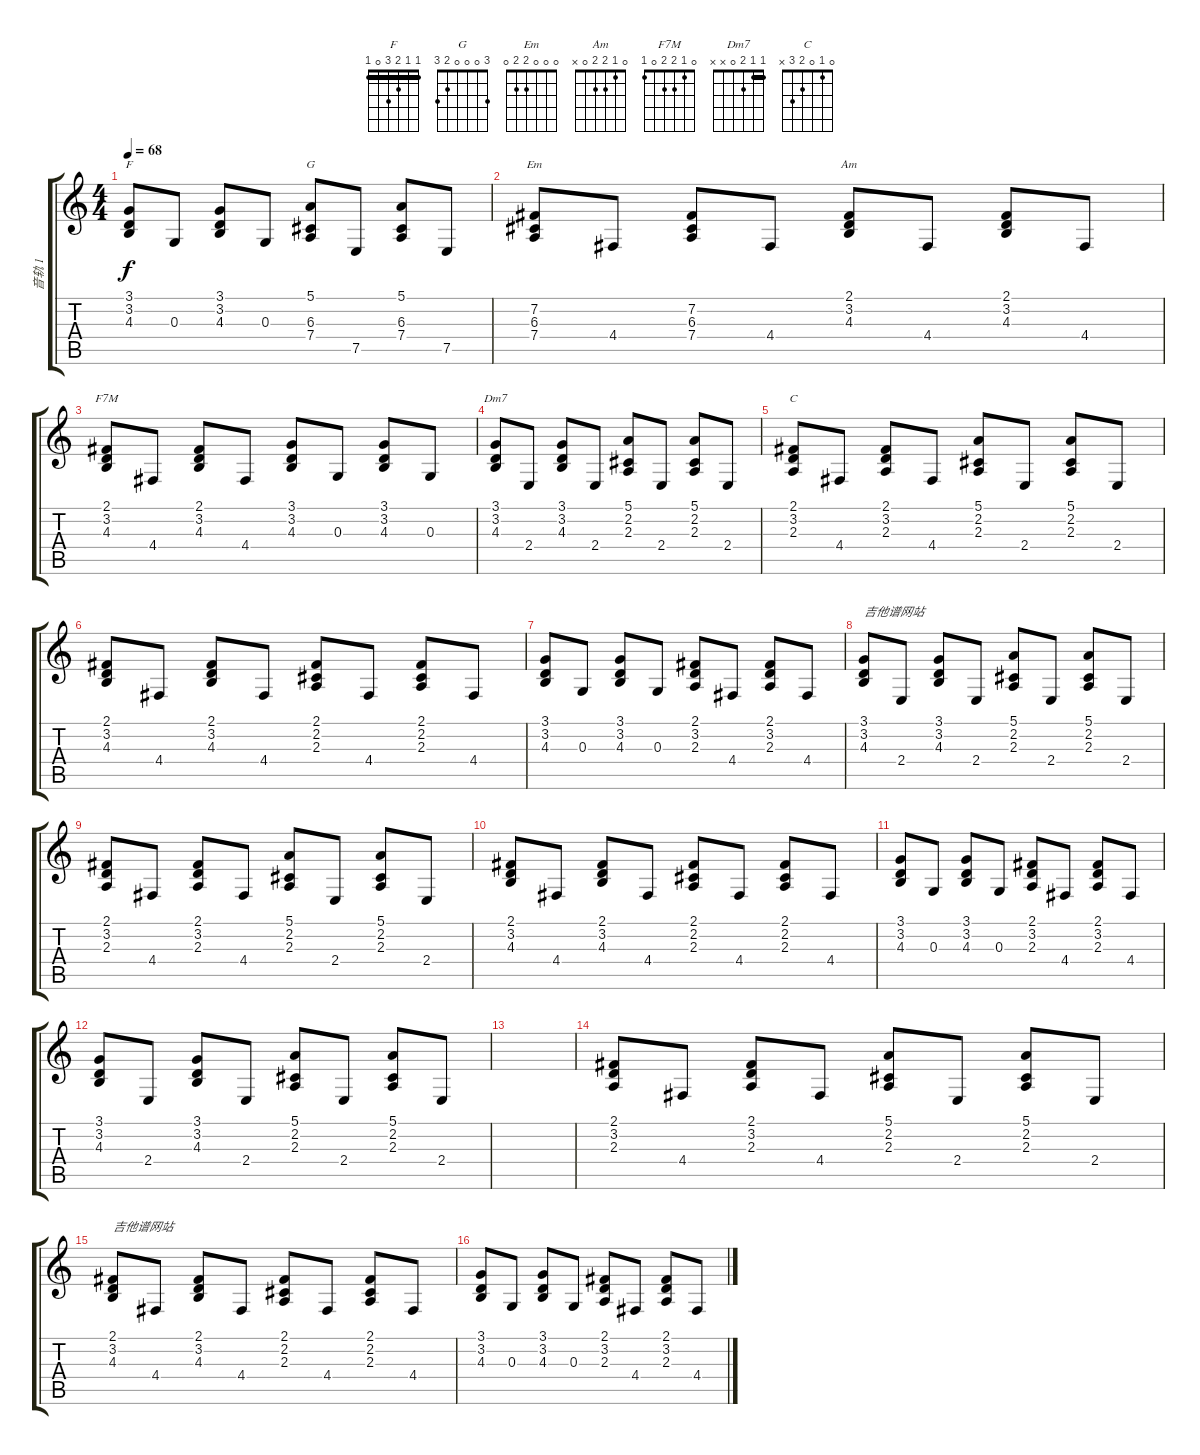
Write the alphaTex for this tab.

\track ("音轨 1" "音轨 1") {instrument acousticgrandpiano}
\staff {score tabs}
\tuning (E4 B3 G3 D3 A2 E2) {hide}
\chord ("F" 1 1 2 3 0 1) {barre 1}
\chord ("G" 3 0 0 0 2 3)
\chord ("Em" 0 0 0 2 2 0)
\chord ("Am" 0 1 2 2 0 x)
\chord ("F7M" 0 1 2 2 0 1)
\chord ("Dm7" 1 1 2 0 x x) {barre 1}
\chord ("C" 0 1 0 2 3 x)
\ts (4 4)
\tempo 68
\clef g2
\ks c
(3.1 3.2 4.3).8{ch "F" dy f} 0.3.8 (3.1 3.2 4.3).8 0.3.8 (5.1 6.3 7.4).8{ch "G"} 7.5.8 (5.1 6.3 7.4).8 7.5.8 |
(7.2 6.3 7.4).8{ch "Em"} 4.4.8 (7.2 6.3 7.4).8 4.4.8 (2.1 3.2 4.3).8{ch "Am"} 4.4.8 (2.1 3.2 4.3).8 4.4.8 |
(2.1 3.2 4.3).8{ch "F7M"} 4.4.8 (2.1 3.2 4.3).8 4.4.8 (3.1 3.2 4.3).8 0.3.8 (3.1 3.2 4.3).8 0.3.8 |
(3.1 3.2 4.3).8{ch "Dm7"} 2.4.8 (3.1 3.2 4.3).8 2.4.8 (5.1 2.2 2.3).8 2.4.8 (5.1 2.2 2.3).8 2.4.8 |
(2.1 3.2 2.3).8{ch "C"} 4.4.8 (2.1 3.2 2.3).8 4.4.8 (5.1 2.2 2.3).8 2.4.8 (5.1 2.2 2.3).8 2.4.8 |
(2.1 3.2 4.3).8 4.4.8 (2.1 3.2 4.3).8 4.4.8 (2.1 2.2 2.3).8 4.4.8 (2.1 2.2 2.3).8 4.4.8 |
(3.1 3.2 4.3).8 0.3.8 (3.1 3.2 4.3).8 0.3.8 (2.1 3.2 2.3).8 4.4.8 (2.1 3.2 2.3).8 4.4.8 |
(3.1 3.2 4.3).8{txt "吉他谱网站"} 2.4.8 (3.1 3.2 4.3).8 2.4.8 (5.1 2.2 2.3).8 2.4.8 (5.1 2.2 2.3).8 2.4.8 |
(2.1 3.2 2.3).8 4.4.8 (2.1 3.2 2.3).8 4.4.8 (5.1 2.2 2.3).8 2.4.8 (5.1 2.2 2.3).8 2.4.8 |
(2.1 3.2 4.3).8 4.4.8 (2.1 3.2 4.3).8 4.4.8 (2.1 2.2 2.3).8 4.4.8 (2.1 2.2 2.3).8 4.4.8 |
(3.1 3.2 4.3).8 0.3.8 (3.1 3.2 4.3).8 0.3.8 (2.1 3.2 2.3).8 4.4.8 (2.1 3.2 2.3).8 4.4.8 |
(3.1 3.2 4.3).8 2.4.8 (3.1 3.2 4.3).8 2.4.8 (5.1 2.2 2.3).8 2.4.8 (5.1 2.2 2.3).8 2.4.8 |
|
(2.1 3.2 2.3).8 4.4.8 (2.1 3.2 2.3).8 4.4.8 (5.1 2.2 2.3).8 2.4.8 (5.1 2.2 2.3).8 2.4.8 |
(2.1 3.2 4.3).8{txt "吉他谱网站"} 4.4.8 (2.1 3.2 4.3).8 4.4.8 (2.1 2.2 2.3).8 4.4.8 (2.1 2.2 2.3).8 4.4.8 |
(3.1 3.2 4.3).8 0.3.8 (3.1 3.2 4.3).8 0.3.8 (2.1 3.2 2.3).8 4.4.8 (2.1 3.2 2.3).8 4.4.8
